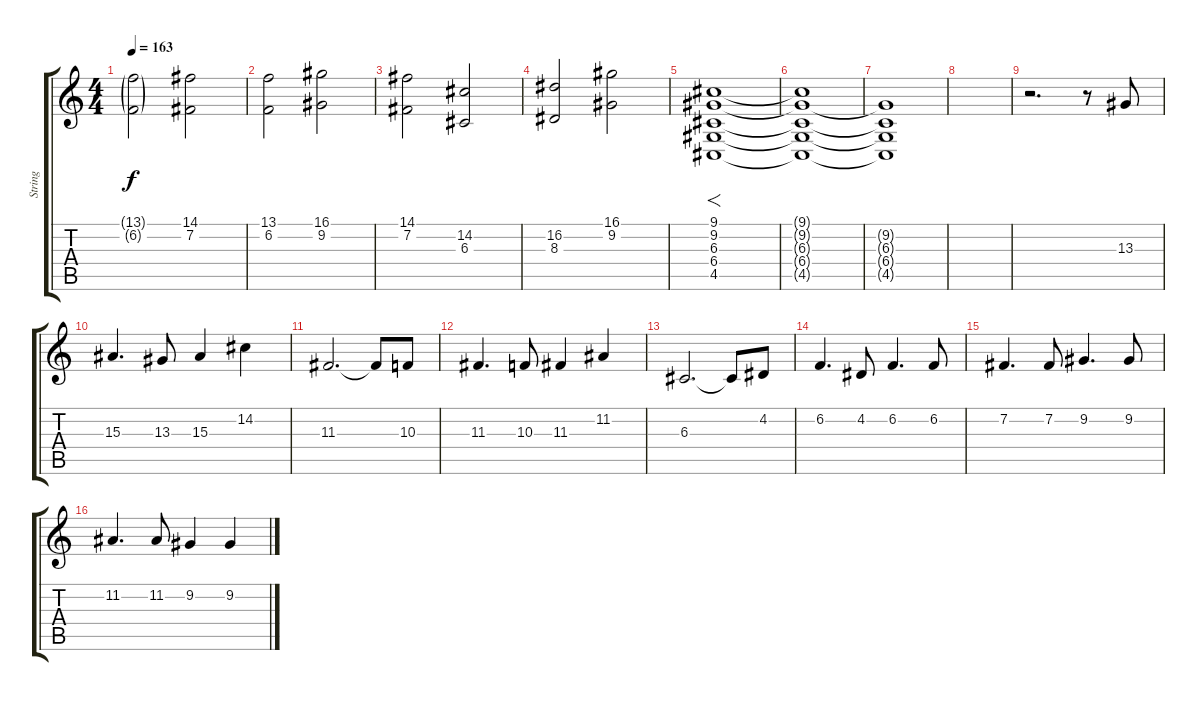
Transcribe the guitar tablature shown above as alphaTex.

\track ("String" "String") {instrument stringensemble1}
\staff {score tabs}
\tuning (E4 B3 G3 D3 A2 E2) {hide}
\ts (4 4)
\tempo 163
\clef g2
\ks c
(13.1{g} 6.2{g}).2{dy f} (14.1 7.2).2 |
(13.1 6.2).2 (16.1 9.2).2 |
(14.1 7.2).2 (14.2 6.3).2 |
(16.2 8.3).2 (16.1 9.2).2 |
(9.1 9.2 6.3 6.4 4.5).1{f} |
(9.1{t} 9.2{t} 6.3{t} 6.4{t} 4.5{t}).1 |
(9.2{t} 6.3{t} 6.4{t} 4.5{t}).1 |
|
r.2{d} r.8 13.3.8 |
15.3.4{d} 13.3.8 15.3.4 14.2.4 |
11.3.2{d} 11.3{t}.8 10.3.8 |
11.3.4{d} 10.3.8 11.3.4 11.2.4 |
6.3.2{d} 6.3{t}.8 4.2.8 |
6.2.4{d} 4.2.8 6.2.4{d} 6.2.8 |
7.2.4{d} 7.2.8 9.2.4{d} 9.2.8 |
11.2.4{d} 11.2.8 9.2.4 9.2.4
